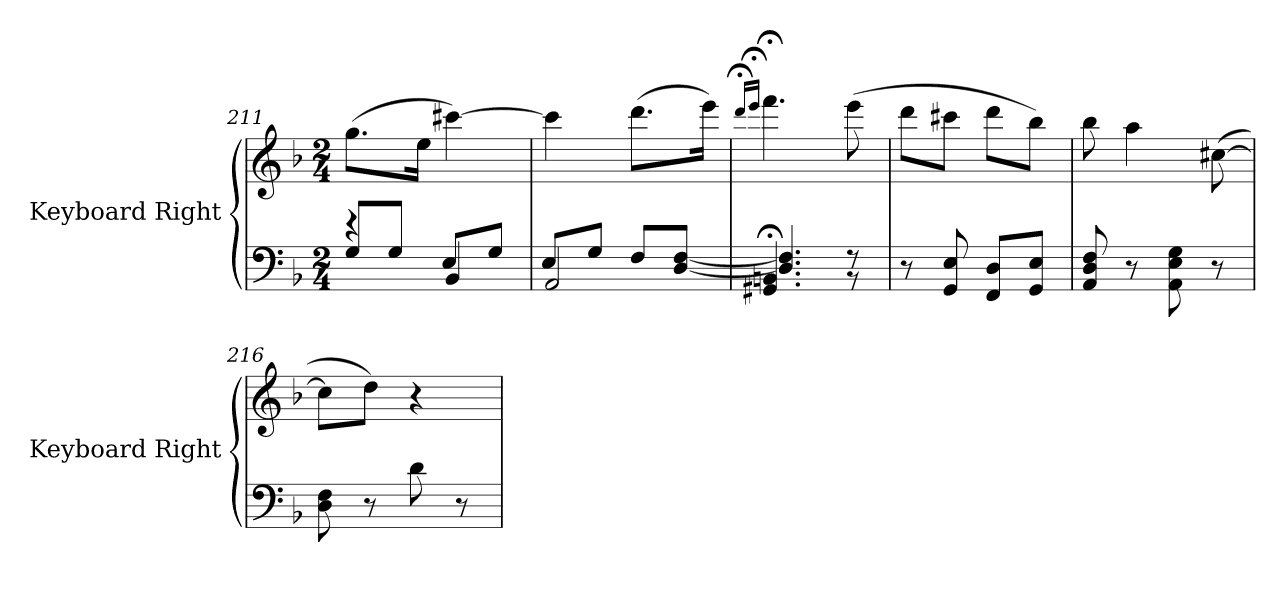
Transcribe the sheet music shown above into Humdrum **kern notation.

**kern	**kern
*part1	*part1
*staff2	*staff1
*I"Keyboard Right	*
*I'Keyboard Right	*
!!LO:LB:g=z
*clefF4	*clefG2
*k[b-]	*k[b-]
*d:	*d:
*M2/4	*M2/4
=211	=211
*^	*
4r	8G/L	(>8.gg\L
.	8G/J	.
.	.	16ee\Jk
4BB-/	8E/L	[4ccc#X\)
.	8G/J	.
=212	=212	=212
2AA/	8E/L	4ccc#\]
.	8G/J	.
.	8F/L	(>8.ddd\L
.	[8D/ [8F/J	.
.	.	16eee\Jk)
=213	=213	=213
.	.	16qddd;<;<;</LL
.	.	16qeee;<;<;</JJ
4.GG#X/;< 4.BBn/;<	4.D/] 4.F/]	4.fff;<;<;<\
8r	8r	(>8eee\
*v	*v	*
=214	=214
8r	8ddd\L
8GG/ 8E/	8ccc#X\J
8FF/ 8D/L	8ddd\L
8GG/ 8E/J	8bb-\J)
=215	=215
8AA/ 8D/ 8F/	8bb-\
8r	4aa\
8AA\ 8E\ 8G\	.
8r	(>[8cc#X\
=216	=216
8D\ 8F\	8cc#\L]
8r	8dd\J)
8d\	4r
8r	.
=	=
*-	*-
